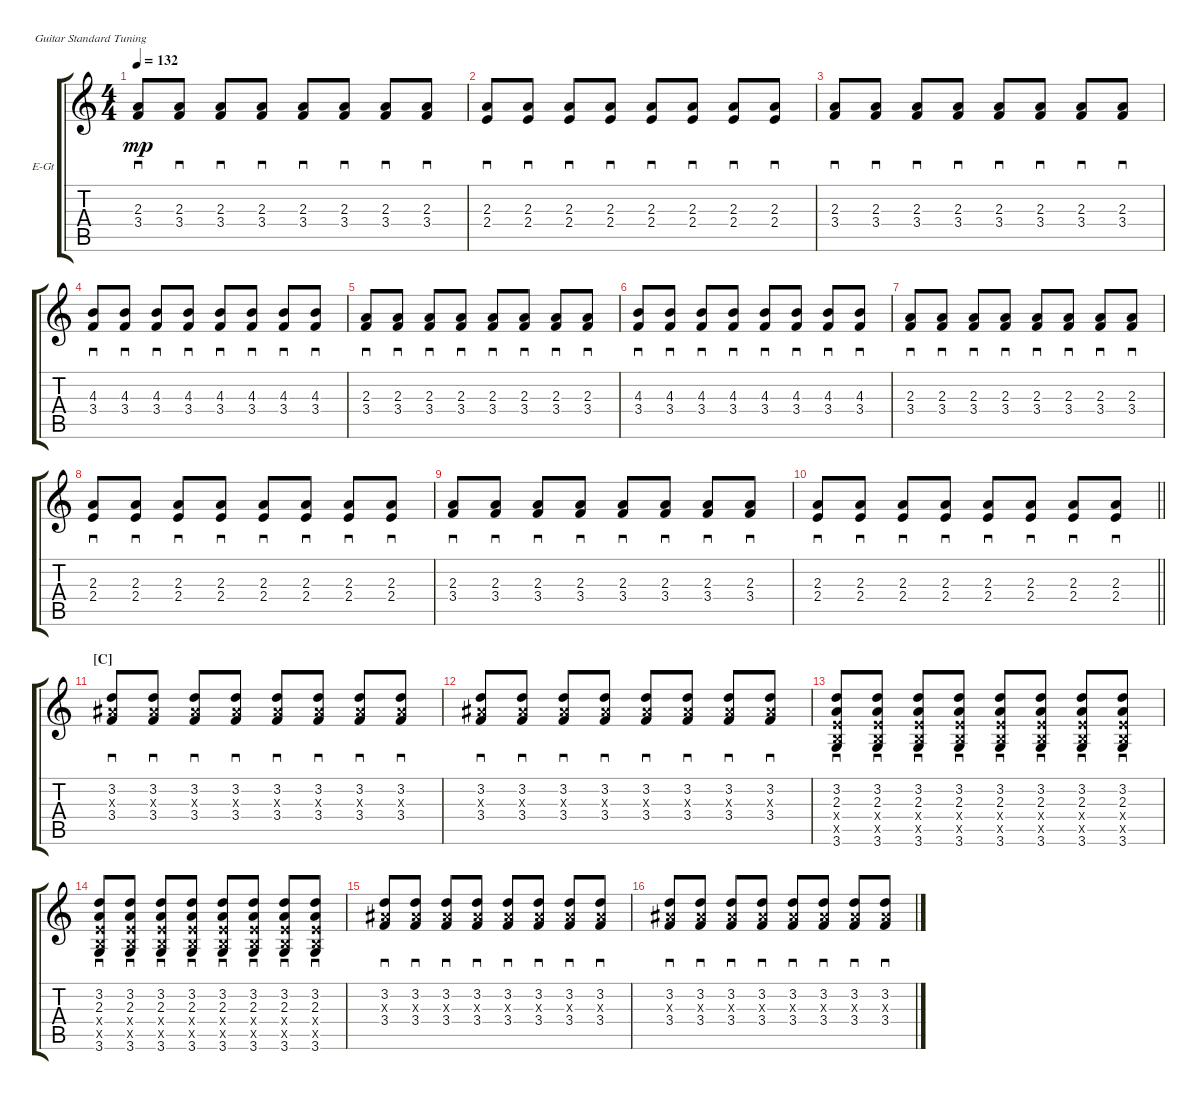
\bracketExtendMode groupsimilarinstruments
\firstSystemTrackNameOrientation horizontal
\otherSystemsTrackNameOrientation horizontal
\track ("Albert Hammond Jr." "E-Gt") {instrument electricguitarjazz}
\staff {score tabs}
\tuning (E4 B3 G3 D3 A2 E2)
\ts (4 4)
\tempo 132
\clef g2
\ks c
(2.3 3.4).8{sd dy mp} (2.3 3.4).8{sd} (2.3 3.4).8{sd} (2.3 3.4).8{sd} (2.3 3.4).8{sd} (2.3 3.4).8{sd} (2.3 3.4).8{sd} (2.3 3.4).8{sd} |
(2.3 2.4).8{sd} (2.3 2.4).8{sd} (2.3 2.4).8{sd} (2.3 2.4).8{sd} (2.3 2.4).8{sd} (2.3 2.4).8{sd} (2.3 2.4).8{sd} (2.3 2.4).8{sd} |
(2.3 3.4).8{sd} (2.3 3.4).8{sd} (2.3 3.4).8{sd} (2.3 3.4).8{sd} (2.3 3.4).8{sd} (2.3 3.4).8{sd} (2.3 3.4).8{sd} (2.3 3.4).8{sd} |
(4.3 3.4).8{sd} (4.3 3.4).8{sd} (4.3 3.4).8{sd} (4.3 3.4).8{sd} (4.3 3.4).8{sd} (4.3 3.4).8{sd} (4.3 3.4).8{sd} (4.3 3.4).8{sd} |
(2.3 3.4).8{sd} (2.3 3.4).8{sd} (2.3 3.4).8{sd} (2.3 3.4).8{sd} (2.3 3.4).8{sd} (2.3 3.4).8{sd} (2.3 3.4).8{sd} (2.3 3.4).8{sd} |
(4.3 3.4).8{sd} (4.3 3.4).8{sd} (4.3 3.4).8{sd} (4.3 3.4).8{sd} (4.3 3.4).8{sd} (4.3 3.4).8{sd} (4.3 3.4).8{sd} (4.3 3.4).8{sd} |
(2.3 3.4).8{sd} (2.3 3.4).8{sd} (2.3 3.4).8{sd} (2.3 3.4).8{sd} (2.3 3.4).8{sd} (2.3 3.4).8{sd} (2.3 3.4).8{sd} (2.3 3.4).8{sd} |
(2.3 2.4).8{sd} (2.3 2.4).8{sd} (2.3 2.4).8{sd} (2.3 2.4).8{sd} (2.3 2.4).8{sd} (2.3 2.4).8{sd} (2.3 2.4).8{sd} (2.3 2.4).8{sd} |
(2.3 3.4).8{sd} (2.3 3.4).8{sd} (2.3 3.4).8{sd} (2.3 3.4).8{sd} (2.3 3.4).8{sd} (2.3 3.4).8{sd} (2.3 3.4).8{sd} (2.3 3.4).8{sd} |
\barLineRight lightlight
(2.3 2.4).8{sd} (2.3 2.4).8{sd} (2.3 2.4).8{sd} (2.3 2.4).8{sd} (2.3 2.4).8{sd} (2.3 2.4).8{sd} (2.3 2.4).8{sd} (2.3 2.4).8{sd} |
\section ("C" "")
(3.2 3.3{x} 3.4).8{sd} (3.2 3.3{x} 3.4).8{sd} (3.2 3.3{x} 3.4).8{sd} (3.2 3.3{x} 3.4).8{sd} (3.2 3.3{x} 3.4).8{sd} (3.2 3.3{x} 3.4).8{sd} (3.2 3.3{x} 3.4).8{sd} (3.2 3.3{x} 3.4).8{sd} |
(3.2 3.3{x} 3.4).8{sd} (3.2 3.3{x} 3.4).8{sd} (3.2 3.3{x} 3.4).8{sd} (3.2 3.3{x} 3.4).8{sd} (3.2 3.3{x} 3.4).8{sd} (3.2 3.3{x} 3.4).8{sd} (3.2 3.3{x} 3.4).8{sd} (3.2 3.3{x} 3.4).8{sd} |
(3.6 3.2 2.3 2.5{x} 2.4{x}).8{sd} (3.6 3.2 2.3 2.5{x} 2.4{x}).8{sd} (3.6 3.2 2.3 2.5{x} 2.4{x}).8{sd} (3.6 3.2 2.3 2.5{x} 2.4{x}).8{sd} (3.6 3.2 2.3 2.5{x} 2.4{x}).8{sd} (3.6 3.2 2.3 2.5{x} 2.4{x}).8{sd} (3.6 3.2 2.3 2.5{x} 2.4{x}).8{sd} (3.6 3.2 2.3 2.5{x} 2.4{x}).8{sd} |
(3.6 3.2 2.3 2.5{x} 2.4{x}).8{sd} (3.6 3.2 2.3 2.5{x} 2.4{x}).8{sd} (3.6 3.2 2.3 2.5{x} 2.4{x}).8{sd} (3.6 3.2 2.3 2.5{x} 2.4{x}).8{sd} (3.6 3.2 2.3 2.5{x} 2.4{x}).8{sd} (3.6 3.2 2.3 2.5{x} 2.4{x}).8{sd} (3.6 3.2 2.3 2.5{x} 2.4{x}).8{sd} (3.6 3.2 2.3 2.5{x} 2.4{x}).8{sd} |
(3.2 3.3{x} 3.4).8{sd} (3.2 3.3{x} 3.4).8{sd} (3.2 3.3{x} 3.4).8{sd} (3.2 3.3{x} 3.4).8{sd} (3.2 3.3{x} 3.4).8{sd} (3.2 3.3{x} 3.4).8{sd} (3.2 3.3{x} 3.4).8{sd} (3.2 3.3{x} 3.4).8{sd} |
(3.2 3.3{x} 3.4).8{sd} (3.2 3.3{x} 3.4).8{sd} (3.2 3.3{x} 3.4).8{sd} (3.2 3.3{x} 3.4).8{sd} (3.2 3.3{x} 3.4).8{sd} (3.2 3.3{x} 3.4).8{sd} (3.2 3.3{x} 3.4).8{sd} (3.2 3.3{x} 3.4).8{sd}
